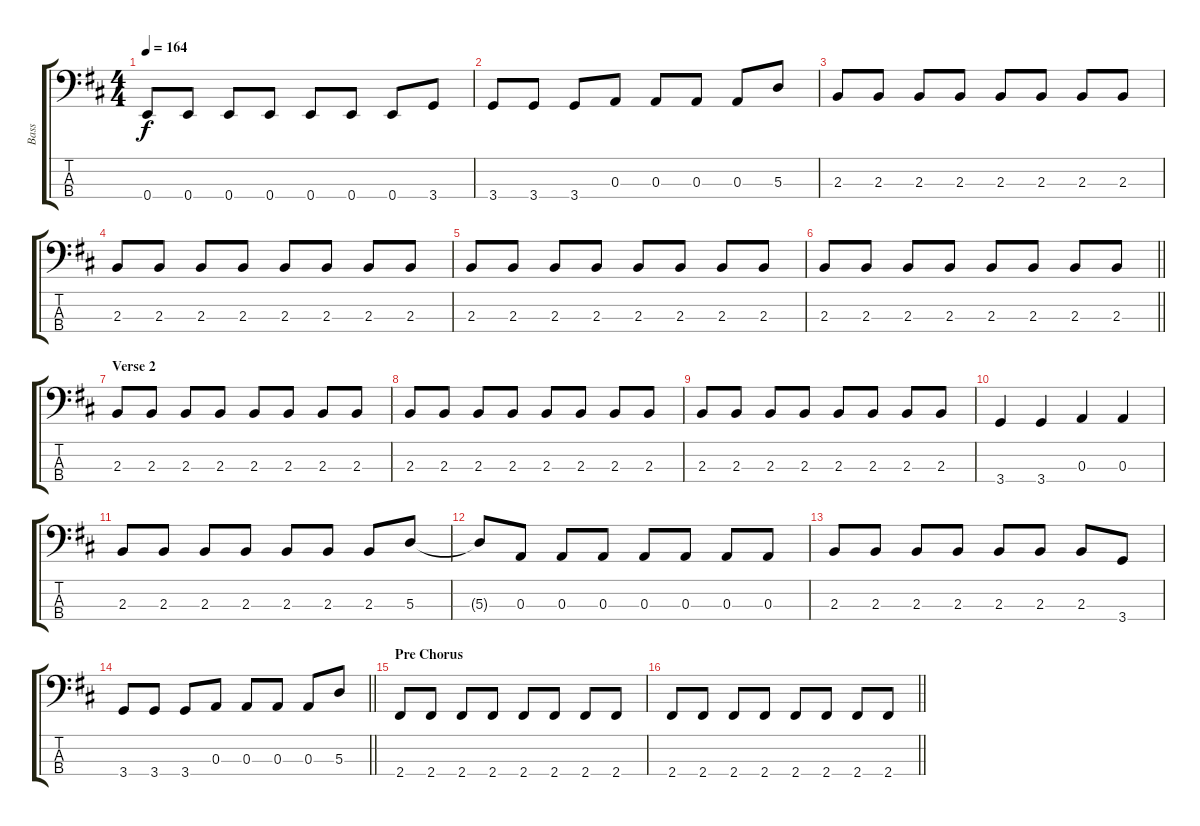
\track ("Bass" "Bass") {instrument electricbassfinger}
\staff {score tabs}
\tuning (G2 D2 A1 E1) {hide}
\ts (4 4)
\tempo 164
\clef f4
\ks d
0.4.8{dy f} 0.4.8 0.4.8 0.4.8 0.4.8 0.4.8 0.4.8 3.4.8 |
3.4.8 3.4.8 3.4.8 0.3.8 0.3.8 0.3.8 0.3.8 5.3.8 |
2.3.8 2.3.8 2.3.8 2.3.8 2.3.8 2.3.8 2.3.8 2.3.8 |
2.3.8 2.3.8 2.3.8 2.3.8 2.3.8 2.3.8 2.3.8 2.3.8 |
2.3.8 2.3.8 2.3.8 2.3.8 2.3.8 2.3.8 2.3.8 2.3.8 |
\barLineRight lightlight
2.3.8 2.3.8 2.3.8 2.3.8 2.3.8 2.3.8 2.3.8 2.3.8 |
\section ("" "Verse 2")
2.3.8 2.3.8 2.3.8 2.3.8 2.3.8 2.3.8 2.3.8 2.3.8 |
2.3.8 2.3.8 2.3.8 2.3.8 2.3.8 2.3.8 2.3.8 2.3.8 |
2.3.8 2.3.8 2.3.8 2.3.8 2.3.8 2.3.8 2.3.8 2.3.8 |
3.4.4 3.4.4 0.3.4 0.3.4 |
2.3.8 2.3.8 2.3.8 2.3.8 2.3.8 2.3.8 2.3.8 5.3.8 |
5.3{t}.8 0.3.8 0.3.8 0.3.8 0.3.8 0.3.8 0.3.8 0.3.8 |
2.3.8 2.3.8 2.3.8 2.3.8 2.3.8 2.3.8 2.3.8 3.4.8 |
\barLineRight lightlight
3.4.8 3.4.8 3.4.8 0.3.8 0.3.8 0.3.8 0.3.8 5.3.8 |
\section ("" "Pre Chorus")
2.4.8 2.4.8 2.4.8 2.4.8 2.4.8 2.4.8 2.4.8 2.4.8 |
\barLineRight lightlight
2.4.8 2.4.8 2.4.8 2.4.8 2.4.8 2.4.8 2.4.8 2.4.8
